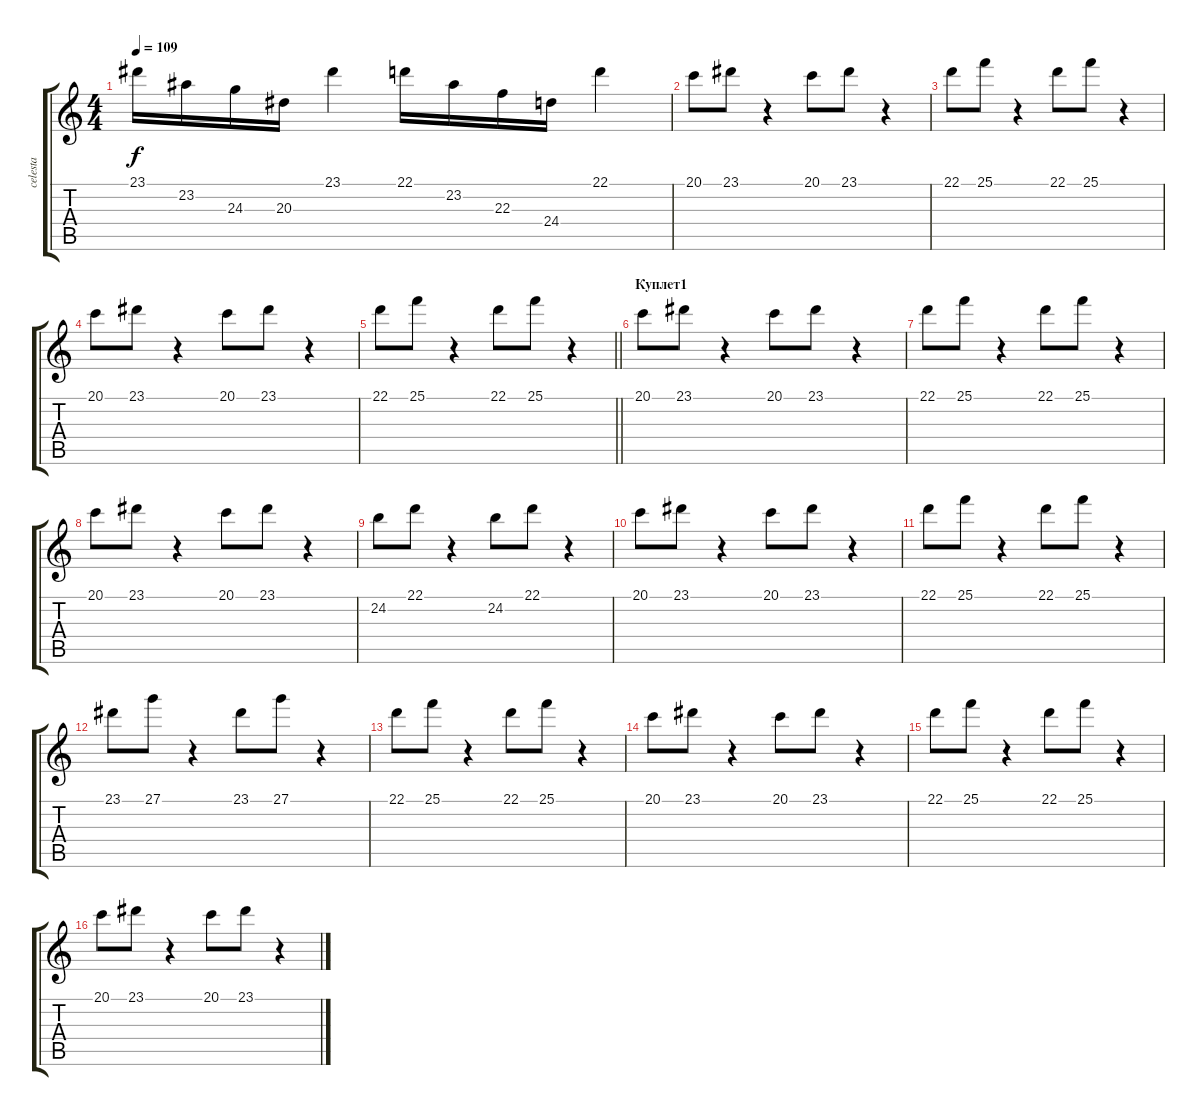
\track ("celesta" "celesta") {instrument celesta}
\staff {score tabs}
\tuning (E4 B3 G3 D3 A2 E2) {hide}
\ts (4 4)
\tempo 109
\clef g2
\ks c
23.1.16{dy f} 23.2.16 24.3.16 20.3.16 23.1.4 22.1.16 23.2.16 22.3.16 24.4.16 22.1.4 |
20.1.8 23.1.8 r.4 20.1.8 23.1.8 r.4 |
22.1.8 25.1.8 r.4 22.1.8 25.1.8 r.4 |
20.1.8 23.1.8 r.4 20.1.8 23.1.8 r.4 |
\barLineRight lightlight
22.1.8 25.1.8 r.4 22.1.8 25.1.8 r.4 |
\section ("" "Куплет1")
20.1.8 23.1.8 r.4 20.1.8 23.1.8 r.4 |
22.1.8 25.1.8 r.4 22.1.8 25.1.8 r.4 |
20.1.8 23.1.8 r.4 20.1.8 23.1.8 r.4 |
24.2.8 22.1.8 r.4 24.2.8 22.1.8 r.4 |
20.1.8 23.1.8 r.4 20.1.8 23.1.8 r.4 |
22.1.8 25.1.8 r.4 22.1.8 25.1.8 r.4 |
23.1.8 27.1.8 r.4 23.1.8 27.1.8 r.4 |
22.1.8 25.1.8 r.4 22.1.8 25.1.8 r.4 |
20.1.8 23.1.8 r.4 20.1.8 23.1.8 r.4 |
22.1.8 25.1.8 r.4 22.1.8 25.1.8 r.4 |
20.1.8 23.1.8 r.4 20.1.8 23.1.8 r.4
